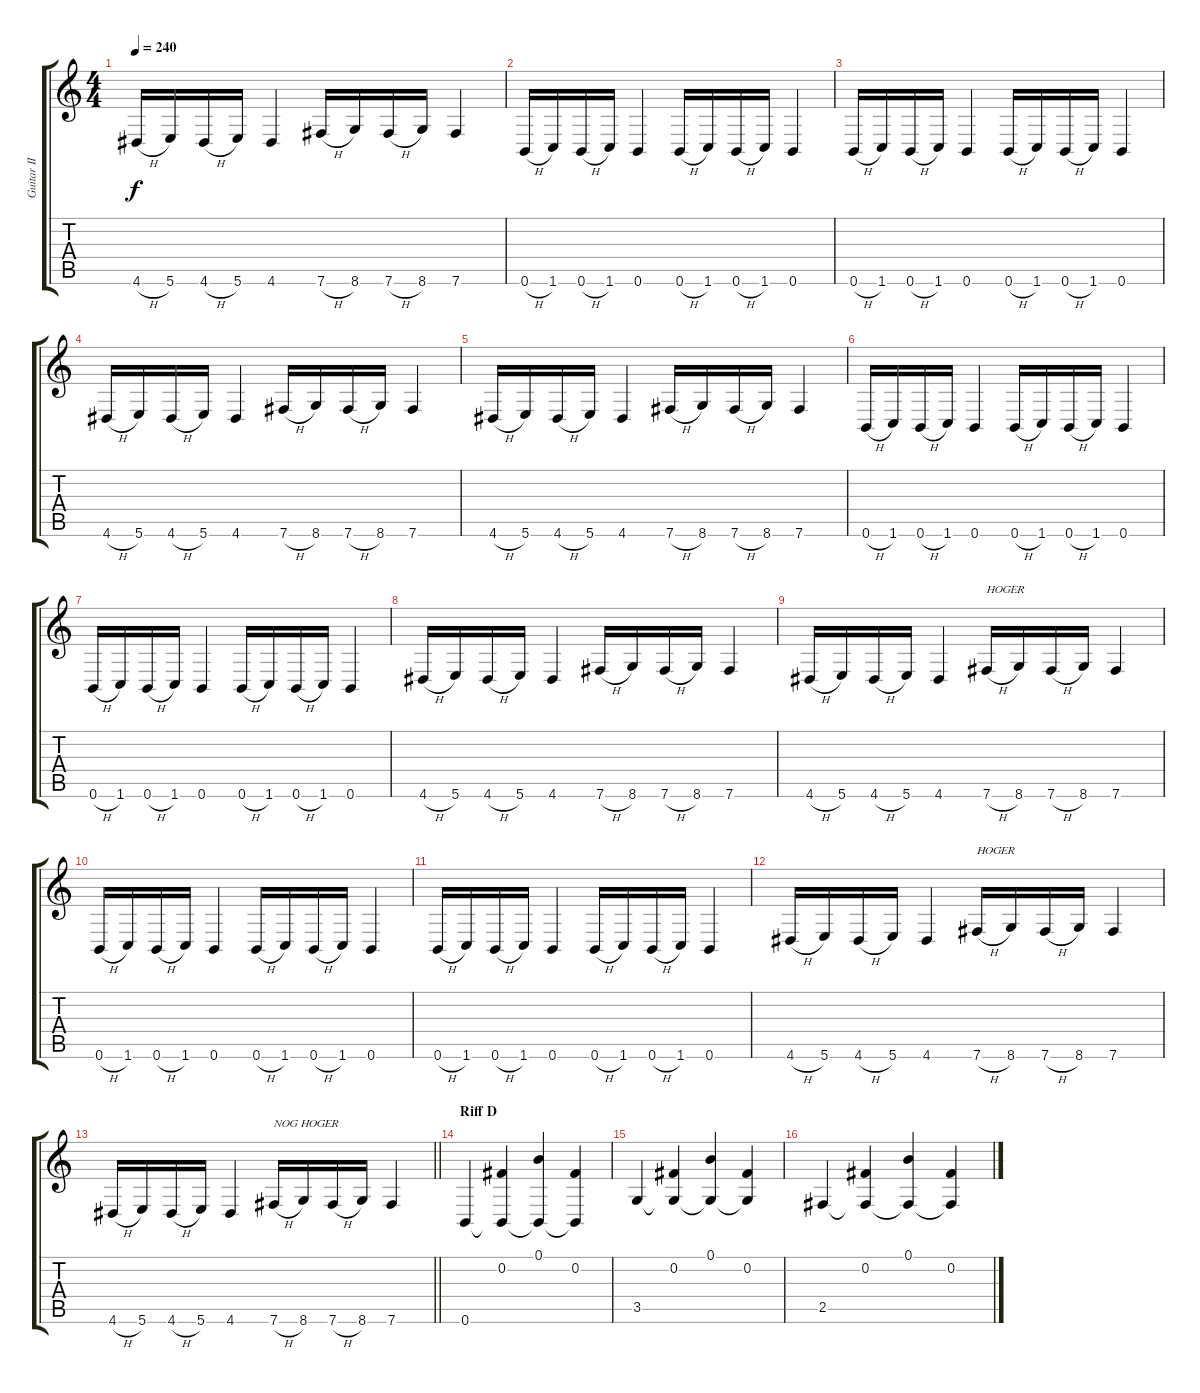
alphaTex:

\track ("Guitar II" "Guitar II") {instrument distortionguitar}
\staff {score tabs}
\tuning (B3 Gb3 D3 A2 E2 B1) {hide}
\ts (4 4)
\tempo 240
\clef g2
\ks c
4.6{h}.16{dy f} 5.6.16 4.6{h}.16 5.6.16 4.6.4 7.6{h}.16 8.6.16 7.6{h}.16 8.6.16 7.6.4 |
0.6{h}.16 1.6.16 0.6{h}.16 1.6.16 0.6.4 0.6{h}.16 1.6.16 0.6{h}.16 1.6.16 0.6.4 |
0.6{h}.16 1.6.16 0.6{h}.16 1.6.16 0.6.4 0.6{h}.16 1.6.16 0.6{h}.16 1.6.16 0.6.4 |
4.6{h}.16 5.6.16 4.6{h}.16 5.6.16 4.6.4 7.6{h}.16 8.6.16 7.6{h}.16 8.6.16 7.6.4 |
4.6{h}.16 5.6.16 4.6{h}.16 5.6.16 4.6.4 7.6{h}.16 8.6.16 7.6{h}.16 8.6.16 7.6.4 |
0.6{h}.16 1.6.16 0.6{h}.16 1.6.16 0.6.4 0.6{h}.16 1.6.16 0.6{h}.16 1.6.16 0.6.4 |
0.6{h}.16 1.6.16 0.6{h}.16 1.6.16 0.6.4 0.6{h}.16 1.6.16 0.6{h}.16 1.6.16 0.6.4 |
4.6{h}.16 5.6.16 4.6{h}.16 5.6.16 4.6.4 7.6{h}.16 8.6.16 7.6{h}.16 8.6.16 7.6.4 |
4.6{h}.16 5.6.16 4.6{h}.16 5.6.16 4.6.4 7.6{h}.16{txt "HOGER"} 8.6.16 7.6{h}.16 8.6.16 7.6.4 |
0.6{h}.16 1.6.16 0.6{h}.16 1.6.16 0.6.4 0.6{h}.16 1.6.16 0.6{h}.16 1.6.16 0.6.4 |
0.6{h}.16 1.6.16 0.6{h}.16 1.6.16 0.6.4 0.6{h}.16 1.6.16 0.6{h}.16 1.6.16 0.6.4 |
4.6{h}.16 5.6.16 4.6{h}.16 5.6.16 4.6.4 7.6{h}.16{txt "HOGER"} 8.6.16 7.6{h}.16 8.6.16 7.6.4 |
\barLineRight lightlight
4.6{h}.16 5.6.16 4.6{h}.16 5.6.16 4.6.4 7.6{h}.16{txt "NOG HOGER"} 8.6.16 7.6{h}.16 8.6.16 7.6.4 |
\section ("" "Riff D")
0.6.4 (0.2 0.6{t}).4 (0.1 0.6{t}).4 (0.2 0.6{t}).4 |
3.5.4 (0.2 3.5{t}).4 (0.1 3.5{t}).4 (0.2 3.5{t}).4 |
2.5.4 (0.2 2.5{t}).4 (0.1 2.5{t}).4 (0.2 2.5{t}).4
